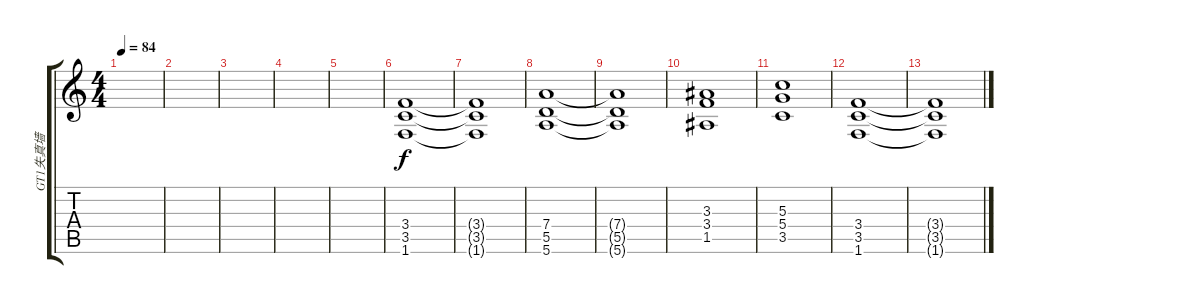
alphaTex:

\track ("GT1失真墙" "GT1失真墙") {instrument distortionguitar}
\staff {score tabs}
\tuning (E4 B3 G3 D3 A2 E2) {hide}
\ts (4 4)
\tempo 84
\clef g2
\ks c
|
|
|
|
|
(3.4 3.5 1.6).1 |
(3.4{t} 3.5{t} 1.6{t}).1 |
(7.4 5.5 5.6).1 |
(7.4{t} 5.5{t} 5.6{t}).1 |
(3.3 3.4 1.5).1 |
(5.3 5.4 3.5).1 |
(3.4 3.5 1.6).1 |
(3.4{t} 3.5{t} 1.6{t}).1
